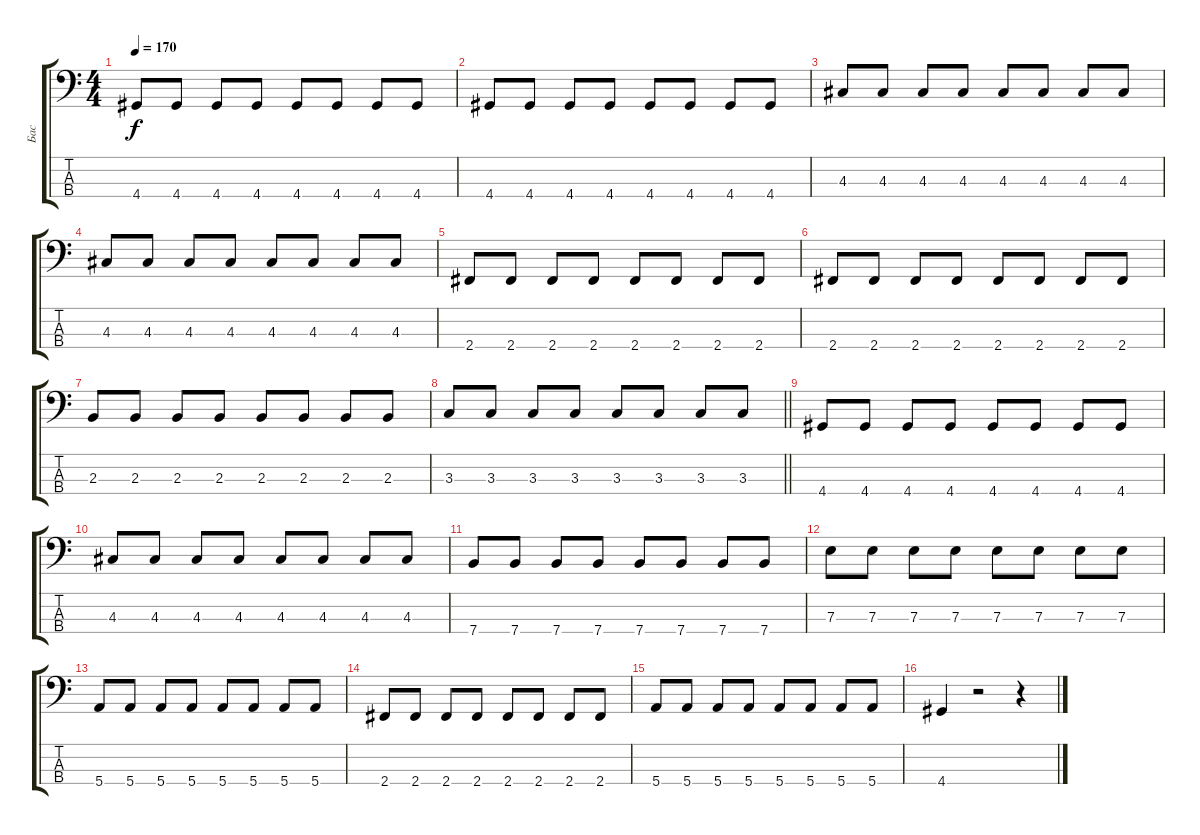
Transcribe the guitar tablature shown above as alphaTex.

\track ("Бас" "Бас") {instrument electricbassfinger}
\staff {score tabs}
\tuning (G2 D2 A1 E1) {hide}
\ts (4 4)
\tempo 170
\clef f4
\ks c
4.4.8{dy f} 4.4.8 4.4.8 4.4.8 4.4.8 4.4.8 4.4.8 4.4.8 |
4.4.8 4.4.8 4.4.8 4.4.8 4.4.8 4.4.8 4.4.8 4.4.8 |
4.3.8 4.3.8 4.3.8 4.3.8 4.3.8 4.3.8 4.3.8 4.3.8 |
4.3.8 4.3.8 4.3.8 4.3.8 4.3.8 4.3.8 4.3.8 4.3.8 |
2.4.8 2.4.8 2.4.8 2.4.8 2.4.8 2.4.8 2.4.8 2.4.8 |
2.4.8 2.4.8 2.4.8 2.4.8 2.4.8 2.4.8 2.4.8 2.4.8 |
2.3.8 2.3.8 2.3.8 2.3.8 2.3.8 2.3.8 2.3.8 2.3.8 |
\barLineRight lightlight
3.3.8 3.3.8 3.3.8 3.3.8 3.3.8 3.3.8 3.3.8 3.3.8 |
4.4.8 4.4.8 4.4.8 4.4.8 4.4.8 4.4.8 4.4.8 4.4.8 |
4.3.8 4.3.8 4.3.8 4.3.8 4.3.8 4.3.8 4.3.8 4.3.8 |
7.4.8 7.4.8 7.4.8 7.4.8 7.4.8 7.4.8 7.4.8 7.4.8 |
7.3.8 7.3.8 7.3.8 7.3.8 7.3.8 7.3.8 7.3.8 7.3.8 |
5.4.8 5.4.8 5.4.8 5.4.8 5.4.8 5.4.8 5.4.8 5.4.8 |
2.4.8 2.4.8 2.4.8 2.4.8 2.4.8 2.4.8 2.4.8 2.4.8 |
5.4.8 5.4.8 5.4.8 5.4.8 5.4.8 5.4.8 5.4.8 5.4.8 |
4.4.4 r.2 r.4
